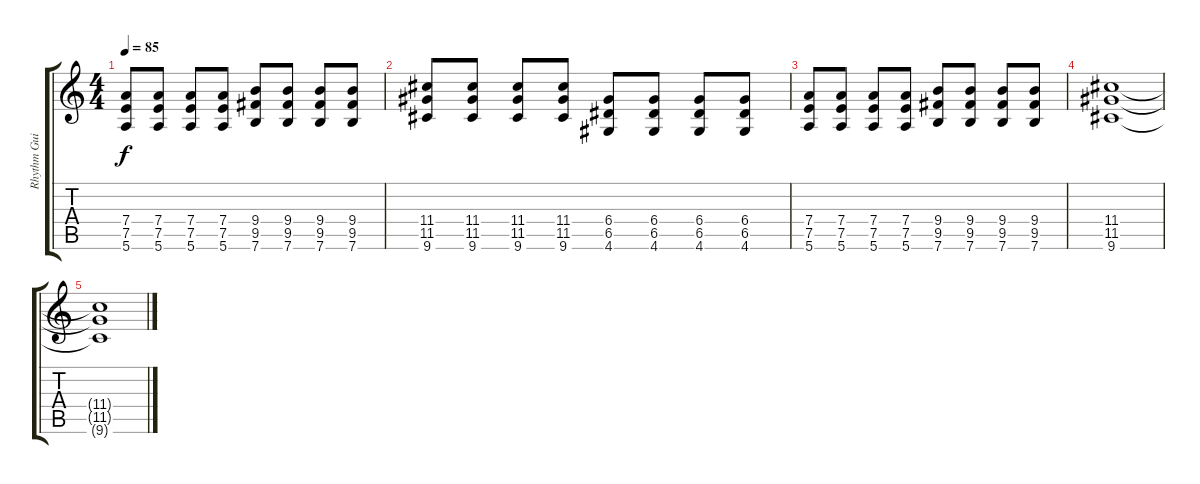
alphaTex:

\track ("Rhythm Guitar" "Rhythm Gui") {instrument overdrivenguitar}
\staff {score tabs}
\tuning (E4 B3 G3 D3 A2 E2) {hide}
\ts (4 4)
\tempo 85
\clef g2
\ks c
(7.4 7.5 5.6).8{dy f} (7.4 7.5 5.6).8 (7.4 7.5 5.6).8 (7.4 7.5 5.6).8 (9.4 9.5 7.6).8 (9.4 9.5 7.6).8 (9.4 9.5 7.6).8 (9.4 9.5 7.6).8 |
(11.4 11.5 9.6).8 (11.4 11.5 9.6).8 (11.4 11.5 9.6).8 (11.4 11.5 9.6).8 (6.4 6.5 4.6).8 (6.4 6.5 4.6).8 (6.4 6.5 4.6).8 (6.4 6.5 4.6).8 |
(7.4 7.5 5.6).8 (7.4 7.5 5.6).8 (7.4 7.5 5.6).8 (7.4 7.5 5.6).8 (9.4 9.5 7.6).8 (9.4 9.5 7.6).8 (9.4 9.5 7.6).8 (9.4 9.5 7.6).8 |
(11.4 11.5 9.6).1 |
(11.4{t} 11.5{t} 9.6{t}).1
